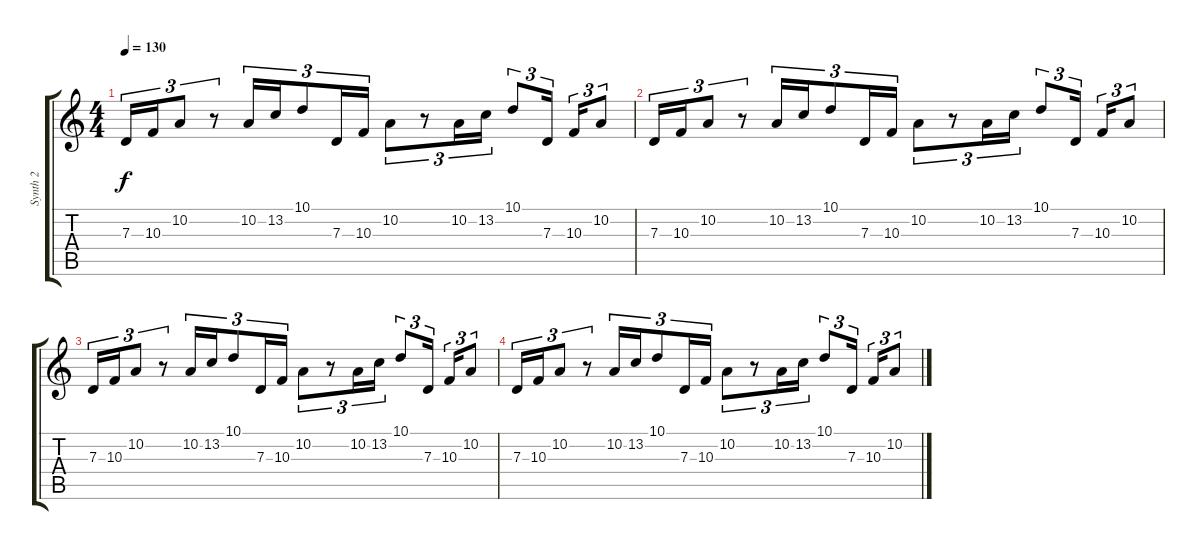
\track ("Synth 2" "Synth 2") {instrument pad8sweep}
\staff {score tabs}
\tuning (E4 B3 G3 D3 A2 E2) {hide}
\ts (4 4)
\tempo 130
\clef g2
\ks c
7.3.16{tu (3 2) dy f} 10.3.16{tu (3 2)} 10.2.8{tu (3 2)} r.8{tu (3 2)} 10.2.16{tu (3 2)} 13.2.16{tu (3 2)} 10.1.8{tu (3 2)} 7.3.16{tu (3 2)} 10.3.16{tu (3 2)} 10.2.8{tu (3 2)} r.8{tu (3 2)} 10.2.16{tu (3 2)} 13.2.16{tu (3 2)} 10.1.8{tu (3 2)} 7.3.16{tu (3 2) beam splitsecondary} 10.3.16{tu (3 2)} 10.2.8{tu (3 2)} |
7.3.16{tu (3 2)} 10.3.16{tu (3 2)} 10.2.8{tu (3 2)} r.8{tu (3 2)} 10.2.16{tu (3 2)} 13.2.16{tu (3 2)} 10.1.8{tu (3 2)} 7.3.16{tu (3 2)} 10.3.16{tu (3 2)} 10.2.8{tu (3 2)} r.8{tu (3 2)} 10.2.16{tu (3 2)} 13.2.16{tu (3 2)} 10.1.8{tu (3 2)} 7.3.16{tu (3 2) beam splitsecondary} 10.3.16{tu (3 2)} 10.2.8{tu (3 2)} |
7.3.16{tu (3 2)} 10.3.16{tu (3 2)} 10.2.8{tu (3 2)} r.8{tu (3 2)} 10.2.16{tu (3 2)} 13.2.16{tu (3 2)} 10.1.8{tu (3 2)} 7.3.16{tu (3 2)} 10.3.16{tu (3 2)} 10.2.8{tu (3 2)} r.8{tu (3 2)} 10.2.16{tu (3 2)} 13.2.16{tu (3 2)} 10.1.8{tu (3 2)} 7.3.16{tu (3 2) beam splitsecondary} 10.3.16{tu (3 2)} 10.2.8{tu (3 2)} |
7.3.16{tu (3 2)} 10.3.16{tu (3 2)} 10.2.8{tu (3 2)} r.8{tu (3 2)} 10.2.16{tu (3 2)} 13.2.16{tu (3 2)} 10.1.8{tu (3 2)} 7.3.16{tu (3 2)} 10.3.16{tu (3 2)} 10.2.8{tu (3 2)} r.8{tu (3 2)} 10.2.16{tu (3 2)} 13.2.16{tu (3 2)} 10.1.8{tu (3 2)} 7.3.16{tu (3 2) beam splitsecondary} 10.3.16{tu (3 2)} 10.2.8{tu (3 2)}
